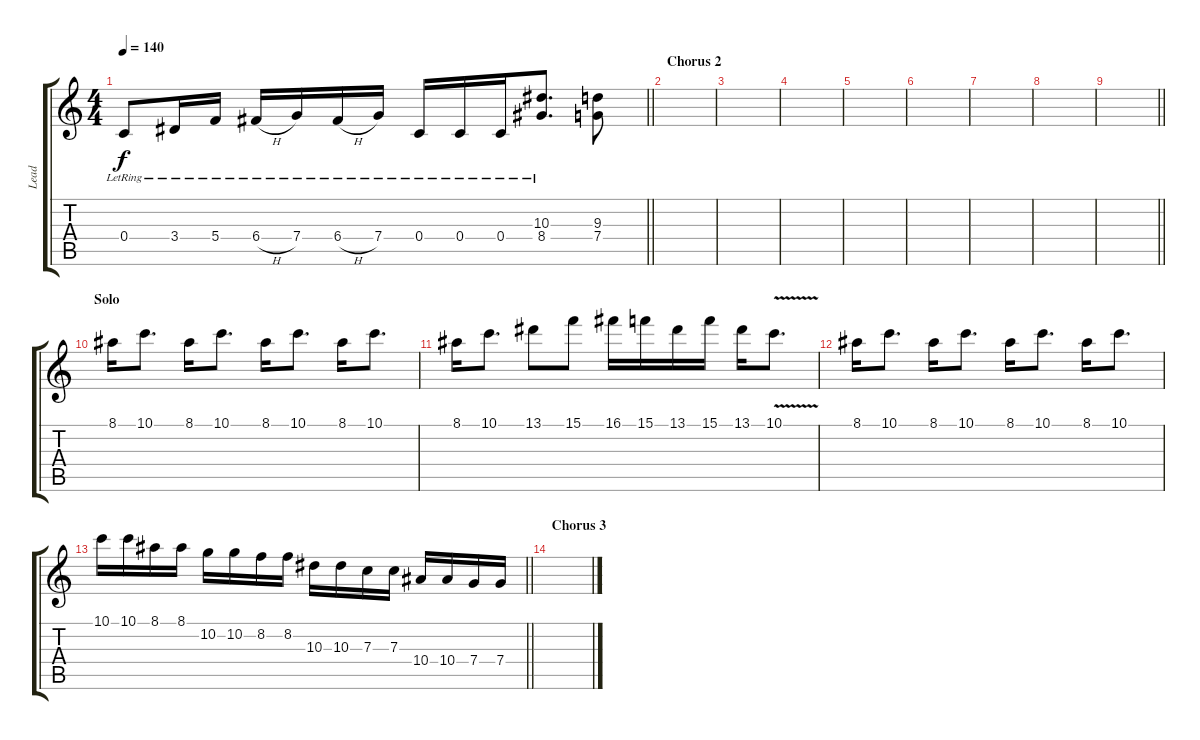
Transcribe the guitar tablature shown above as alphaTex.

\track ("Lead" "Lead") {instrument electricguitarclean}
\staff {score tabs}
\tuning (D4 A3 F3 C3 G2 C2) {hide}
\ts (4 4)
\tempo 140
\clef g2
\barLineRight lightlight
\ks c
0.4{lr}.8{dy f} 3.4{lr}.16 5.4{lr}.16 6.4{h lr}.16 7.4{lr}.16 6.4{h lr}.16 7.4{lr}.16 0.4{lr}.16 0.4{lr}.16 0.4{lr}.16 (10.3{lr} 8.4).8{d} (9.3 7.4).8 |
\section ("" "Chorus 2")
|
|
|
|
|
|
|
\barLineRight lightlight
|
\section ("" "Solo")
8.1.16 10.1.8{d} 8.1.16 10.1.8{d} 8.1.16 10.1.8{d} 8.1.16 10.1.8{d} |
8.1.16 10.1.8{d} 13.1.8 15.1.8 16.1.16 15.1.16 13.1.16 15.1.16 13.1.16 10.1{v}.8{d} |
8.1.16 10.1.8{d} 8.1.16 10.1.8{d} 8.1.16 10.1.8{d} 8.1.16 10.1.8{d} |
\barLineRight lightlight
10.1.16 10.1.16 8.1.16 8.1.16 10.2.16 10.2.16 8.2.16 8.2.16 10.3.16 10.3.16 7.3.16 7.3.16 10.4.16 10.4.16 7.4.16 7.4.16 |
\section ("" "Chorus 3")
